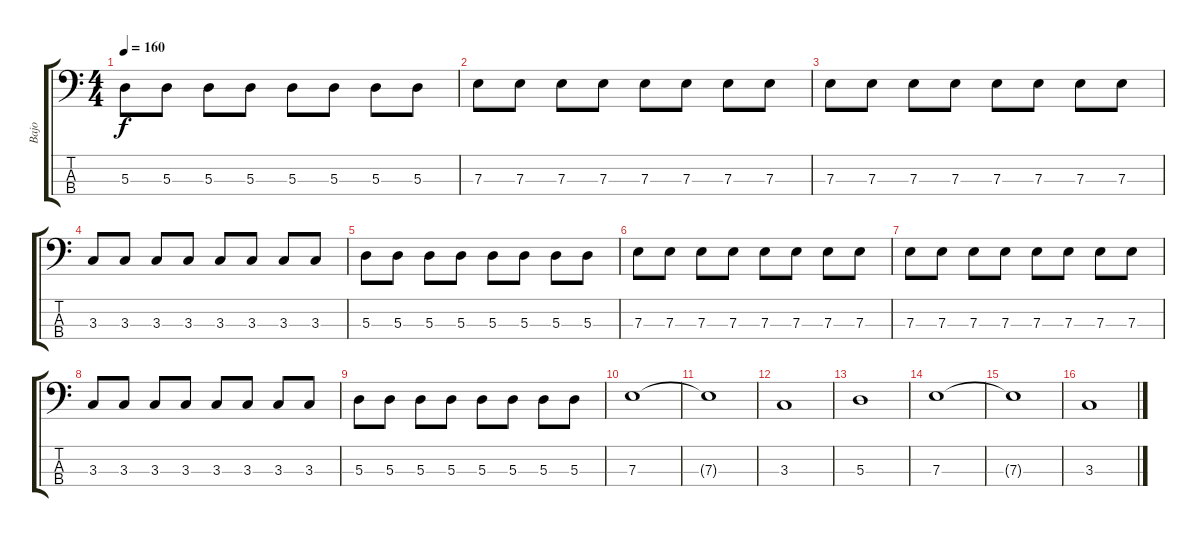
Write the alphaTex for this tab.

\track ("Bajo" "Bajo") {instrument electricbassfinger}
\staff {score tabs}
\tuning (G2 D2 A1 E1) {hide}
\ts (4 4)
\tempo 160
\clef f4
\ks c
5.3.8{dy f} 5.3.8 5.3.8 5.3.8 5.3.8 5.3.8 5.3.8 5.3.8 |
7.3.8 7.3.8 7.3.8 7.3.8 7.3.8 7.3.8 7.3.8 7.3.8 |
7.3.8 7.3.8 7.3.8 7.3.8 7.3.8 7.3.8 7.3.8 7.3.8 |
3.3.8 3.3.8 3.3.8 3.3.8 3.3.8 3.3.8 3.3.8 3.3.8 |
5.3.8 5.3.8 5.3.8 5.3.8 5.3.8 5.3.8 5.3.8 5.3.8 |
7.3.8 7.3.8 7.3.8 7.3.8 7.3.8 7.3.8 7.3.8 7.3.8 |
7.3.8 7.3.8 7.3.8 7.3.8 7.3.8 7.3.8 7.3.8 7.3.8 |
3.3.8 3.3.8 3.3.8 3.3.8 3.3.8 3.3.8 3.3.8 3.3.8 |
5.3.8 5.3.8 5.3.8 5.3.8 5.3.8 5.3.8 5.3.8 5.3.8 |
7.3.1 |
7.3{t}.1 |
3.3.1 |
5.3.1 |
7.3.1 |
7.3{t}.1 |
3.3.1
